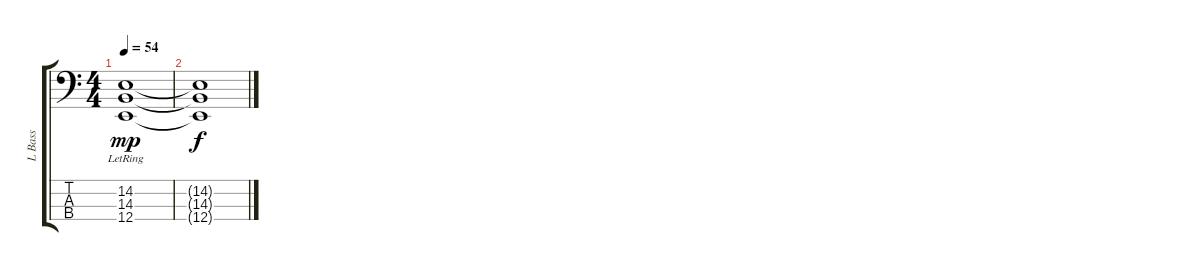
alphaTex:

\track ("L Bass" "L Bass") {instrument acousticgrandpiano}
\staff {score tabs}
\tuning (G2 D2 A1 E1) {hide}
\ts (4 4)
\tempo 54
\clef f4
\ks c
(14.2{lr} 14.3{lr} 12.4{lr}).1{dy mp} |
(14.2{t} 14.3{t} 12.4{t}).1{dy f}
